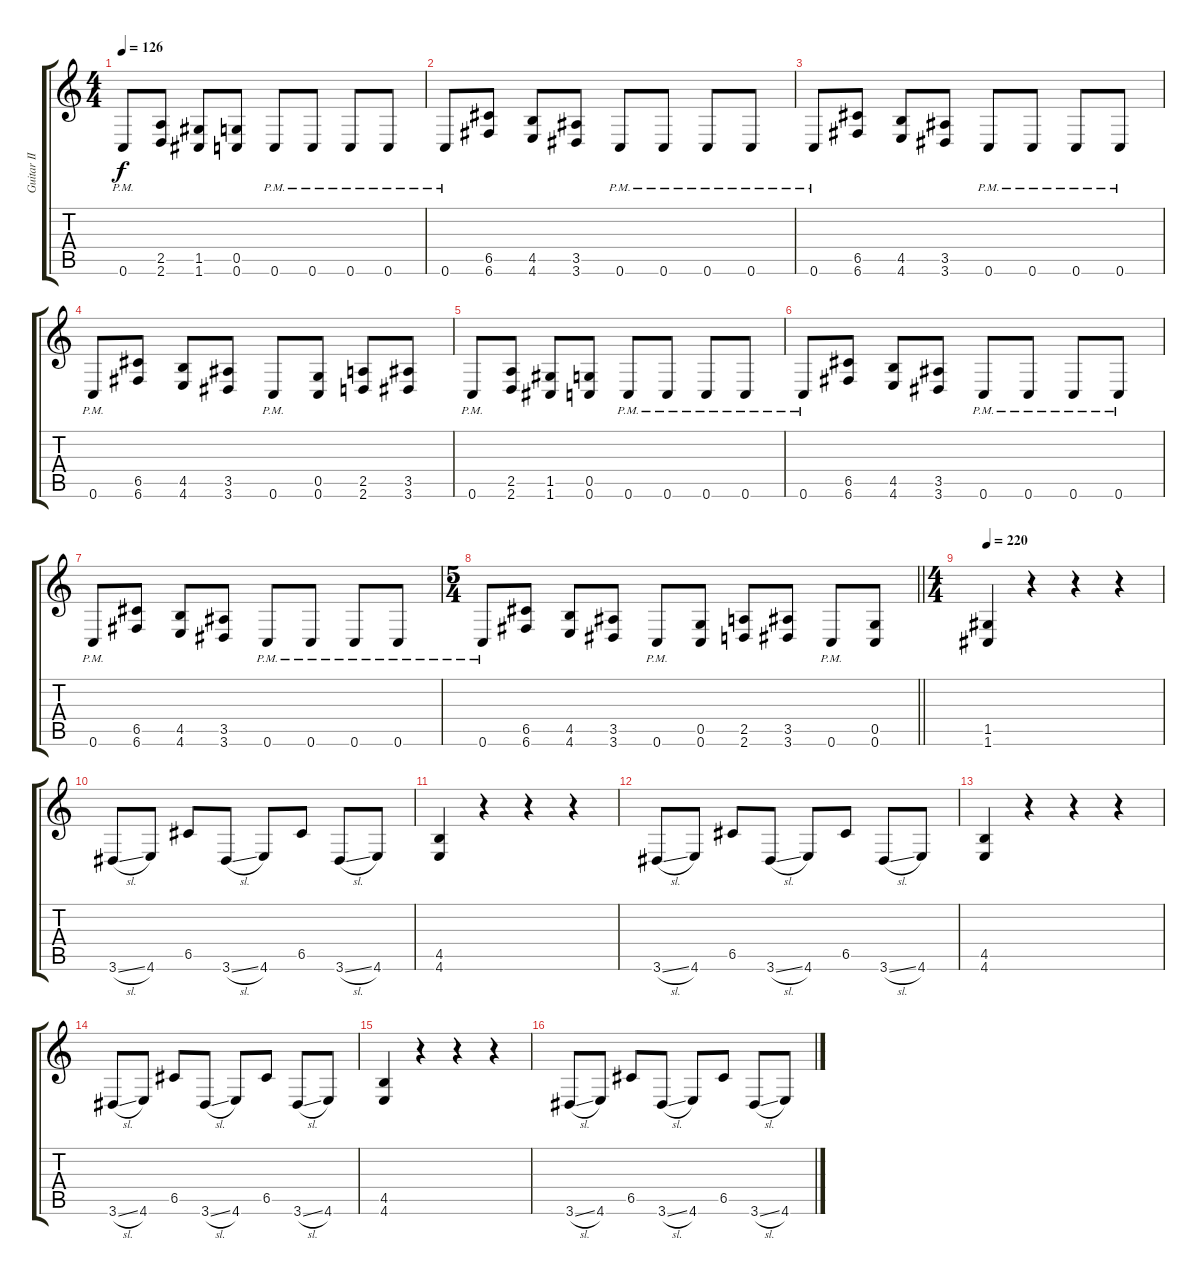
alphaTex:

\track ("Guitar II" "Guitar II") {instrument distortionguitar}
\staff {score tabs}
\tuning (D4 A3 F3 C3 G2 C2) {hide}
\ts (4 4)
\tempo 126
\clef g2
\ks c
0.6{pm}.8{dy f} (2.5 2.6).8 (1.5 1.6).8 (0.5 0.6).8 0.6{pm}.8 0.6{pm}.8 0.6{pm}.8 0.6{pm}.8 |
0.6{pm}.8 (6.5 6.6).8 (4.5 4.6).8 (3.5 3.6).8 0.6{pm}.8 0.6{pm}.8 0.6{pm}.8 0.6{pm}.8 |
0.6{pm}.8 (6.5 6.6).8 (4.5 4.6).8 (3.5 3.6).8 0.6{pm}.8 0.6{pm}.8 0.6{pm}.8 0.6{pm}.8 |
0.6{pm}.8 (6.5 6.6).8 (4.5 4.6).8 (3.5 3.6).8 0.6{pm}.8 (0.5 0.6).8 (2.5 2.6).8 (3.5 3.6).8 |
0.6{pm}.8 (2.5 2.6).8 (1.5 1.6).8 (0.5 0.6).8 0.6{pm}.8 0.6{pm}.8 0.6{pm}.8 0.6{pm}.8 |
0.6{pm}.8 (6.5 6.6).8 (4.5 4.6).8 (3.5 3.6).8 0.6{pm}.8 0.6{pm}.8 0.6{pm}.8 0.6{pm}.8 |
0.6{pm}.8 (6.5 6.6).8 (4.5 4.6).8 (3.5 3.6).8 0.6{pm}.8 0.6{pm}.8 0.6{pm}.8 0.6{pm}.8 |
\ts (5 4)
\barLineRight lightlight
0.6{pm}.8 (6.5 6.6).8 (4.5 4.6).8 (3.5 3.6).8 0.6{pm}.8 (0.5 0.6).8 (2.5 2.6).8 (3.5 3.6).8 0.6{pm}.8 (0.5 0.6).8 |
\ts (4 4)
\section ("" "")
\tempo 220
(1.5 1.6).4 r.4 r.4 r.4 |
3.6{sl}.8 4.6.8 6.5.8 3.6{sl}.8 4.6.8 6.5.8 3.6{sl}.8 4.6.8 |
(4.5 4.6).4 r.4 r.4 r.4 |
3.6{sl}.8 4.6.8 6.5.8 3.6{sl}.8 4.6.8 6.5.8 3.6{sl}.8 4.6.8 |
(4.5 4.6).4 r.4 r.4 r.4 |
3.6{sl}.8 4.6.8 6.5.8 3.6{sl}.8 4.6.8 6.5.8 3.6{sl}.8 4.6.8 |
(4.5 4.6).4 r.4 r.4 r.4 |
3.6{sl}.8 4.6.8 6.5.8 3.6{sl}.8 4.6.8 6.5.8 3.6{sl}.8 4.6.8
